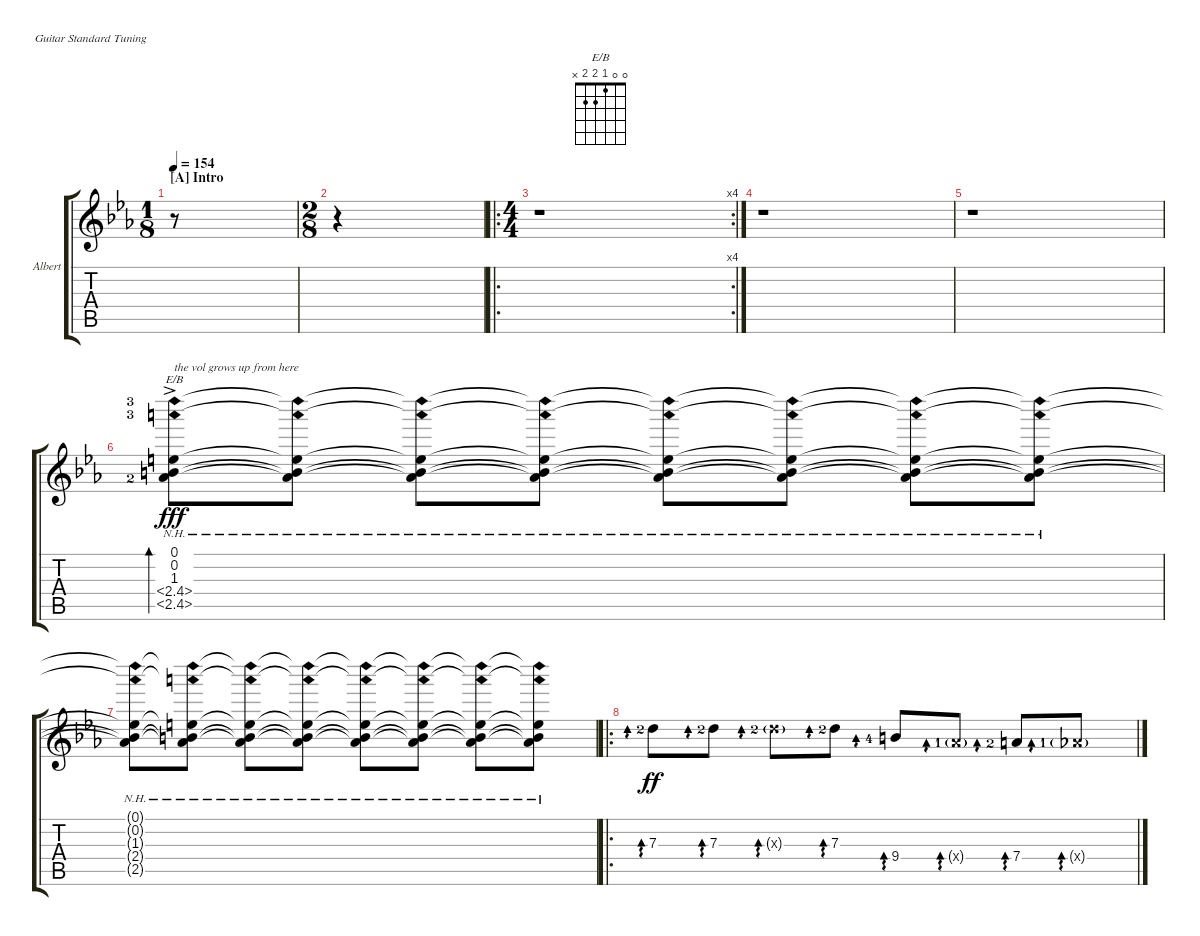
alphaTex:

\defaultSystemsLayout 4
\bracketExtendMode groupsimilarinstruments
\firstSystemTrackNameOrientation horizontal
\otherSystemsTrackNameOrientation horizontal
\track ("Rhythm Guitar" "Albert") {instrument overdrivenguitar}
\staff {score tabs}
\tuning (E4 B3 G3 D3 A2 E2)
\chord ("E/B" 0 0 1 2 2 x)
\ts (1 8)
\section ("A" "Intro")
\tempo 154
\clef g2
\scale
0.264423
\ks eb
r.8{dy fff instrument overdrivenguitar} |
\ts (2 8)
\scale
0.274808 r.4 |
\ro
\rc 4
\ts (4 4)
\scale
0.460925 r.1 |
\scale
0.507143 r.1 |
\scale
0.492527 r.1 |
(0.2 1.3{lf 3} 2.4{nh ac lf 4} 2.5{nh ac lf 4} 0.1).8{bd 240 ch "E/B" txt "the vol grows up from here"} (0.2{t} 1.3{t} 2.4{nh t} 2.5{nh t} 0.1{t}).8 (0.2{t} 1.3{t} 2.4{nh t} 2.5{nh t} 0.1{t}).8 (0.2{t} 1.3{t} 2.4{nh t} 2.5{nh t} 0.1{t}).8 (0.2{t} 1.3{t} 2.4{nh t} 2.5{nh t} 0.1{t}).8 (0.2{t} 1.3{t} 2.4{nh t} 2.5{nh t} 0.1{t}).8 (0.2{t} 1.3{t} 2.4{nh t} 2.5{nh t} 0.1{t}).8 (0.2{t} 1.3{t} 2.4{nh t} 2.5{nh t} 0.1{t}).8 |
(0.2{t} 1.3{t} 2.4{nh t} 2.5{nh t} 0.1{t}).8 (0.2{t} 1.3{t} 2.4{nh t} 2.5{nh t} 0.1{t}).8 (0.2{t} 1.3{t} 2.4{nh t} 2.5{nh t} 0.1{t}).8 (0.2{t} 1.3{t} 2.4{nh t} 2.5{nh t} 0.1{t}).8 (0.2{t} 1.3{t} 2.4{nh t} 2.5{nh t} 0.1{t}).8 (0.2{t} 1.3{t} 2.4{nh t} 2.5{nh t} 0.1{t}).8 (0.2{t} 1.3{t} 2.4{nh t} 2.5{nh t} 0.1{t}).8 (0.2{t} 1.3{t} 2.4{nh t} 2.5{nh t} 0.1{t}).8 |
\ro
7.3{lf 3}.8{ad 0 dy ff} 7.3{lf 3}.8{ad 0} 7.3{g x lf 3}.8{ad 0} 7.3{lf 3}.8{ad 0} 9.4{lf 5}.8{ad 0} 6.4{g x lf 2}.8{ad 0} 7.4{lf 3}.8{ad 0} 6.4{g x lf 2}.8{ad 0}
